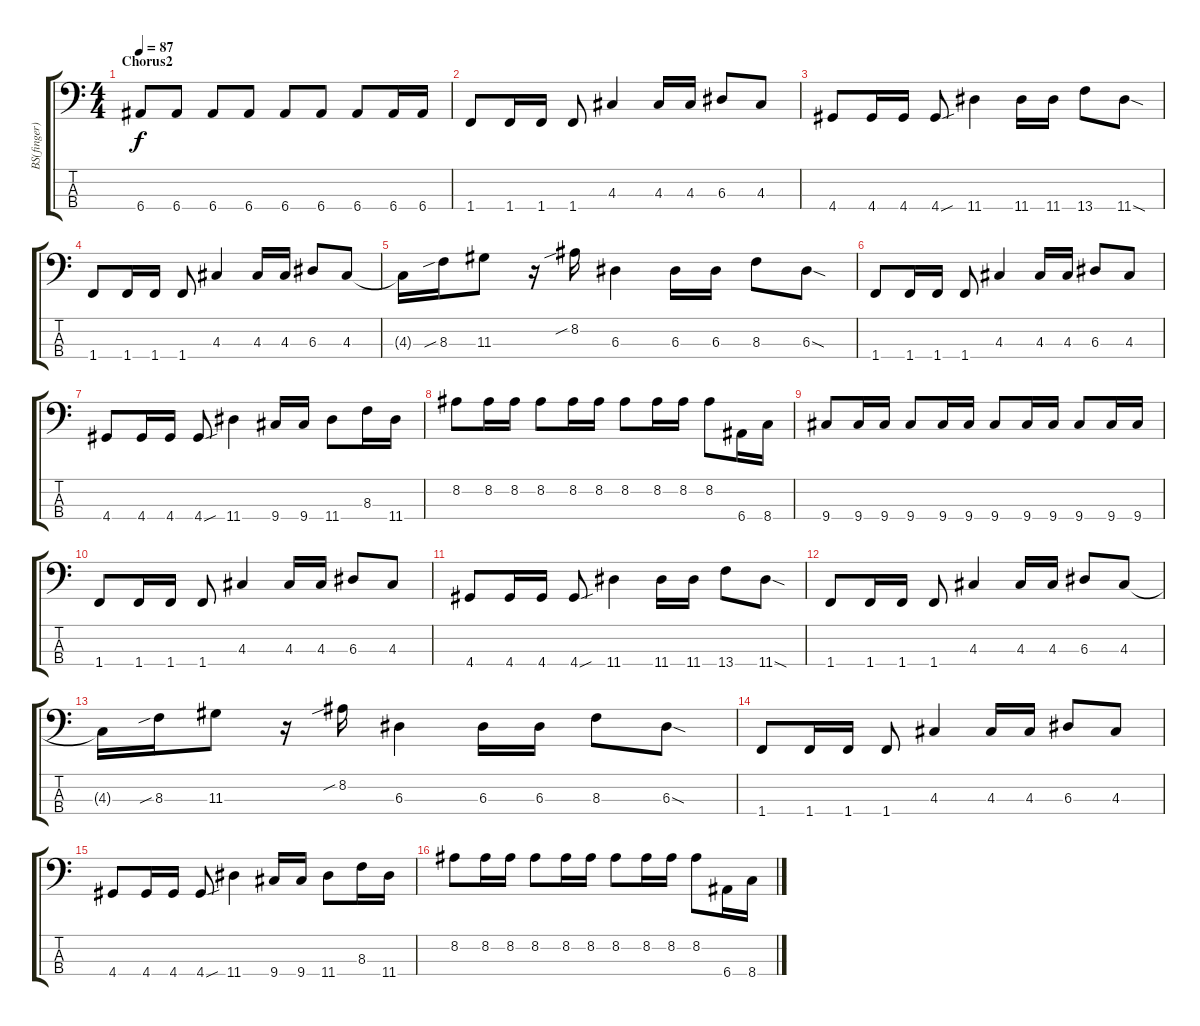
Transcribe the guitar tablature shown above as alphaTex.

\track ("BS(finger)" "BS(finger)") {instrument electricbassfinger}
\staff {score tabs}
\tuning (G2 D2 A1 E1) {hide}
\ts (4 4)
\section ("" "Chorus2")
\tempo 87
\clef f4
\ks c
6.4.8{dy f} 6.4.8 6.4.8 6.4.8 6.4.8 6.4.8 6.4.8 6.4.16 6.4.16 |
1.4.8 1.4.16 1.4.16 1.4.8 4.3.4 4.3.16 4.3.16 6.3.8 4.3.8 |
4.4.8 4.4.16 4.4.16 4.4{sou}.8 11.4.4 11.4.16 11.4.16 13.4.8 11.4{sod}.8 |
1.4.8 1.4.16 1.4.16 1.4.8 4.3.4 4.3.16 4.3.16 6.3.8 4.3.8 |
4.3{t}.16 8.3{sib}.16 11.3.8 r.16 8.2{sib}.16 6.3.4 6.3.16 6.3.16 8.3.8 6.3{sod}.8 |
1.4.8 1.4.16 1.4.16 1.4.8 4.3.4 4.3.16 4.3.16 6.3.8 4.3.8 |
4.4.8 4.4.16 4.4.16 4.4{sou}.8 11.4.4 9.4.16 9.4.16 11.4.8 8.3.16 11.4.16 |
8.2.8 8.2.16 8.2.16 8.2.8 8.2.16 8.2.16 8.2.8 8.2.16 8.2.16 8.2.8 6.4.16 8.4.16 |
9.4.8 9.4.16 9.4.16 9.4.8 9.4.16 9.4.16 9.4.8 9.4.16 9.4.16 9.4.8 9.4.16 9.4.16 |
1.4.8 1.4.16 1.4.16 1.4.8 4.3.4 4.3.16 4.3.16 6.3.8 4.3.8 |
4.4.8 4.4.16 4.4.16 4.4{sou}.8 11.4.4 11.4.16 11.4.16 13.4.8 11.4{sod}.8 |
1.4.8 1.4.16 1.4.16 1.4.8 4.3.4 4.3.16 4.3.16 6.3.8 4.3.8 |
4.3{t}.16 8.3{sib}.16 11.3.8 r.16 8.2{sib}.16 6.3.4 6.3.16 6.3.16 8.3.8 6.3{sod}.8 |
1.4.8 1.4.16 1.4.16 1.4.8 4.3.4 4.3.16 4.3.16 6.3.8 4.3.8 |
4.4.8 4.4.16 4.4.16 4.4{sou}.8 11.4.4 9.4.16 9.4.16 11.4.8 8.3.16 11.4.16 |
8.2.8 8.2.16 8.2.16 8.2.8 8.2.16 8.2.16 8.2.8 8.2.16 8.2.16 8.2.8 6.4.16 8.4.16
